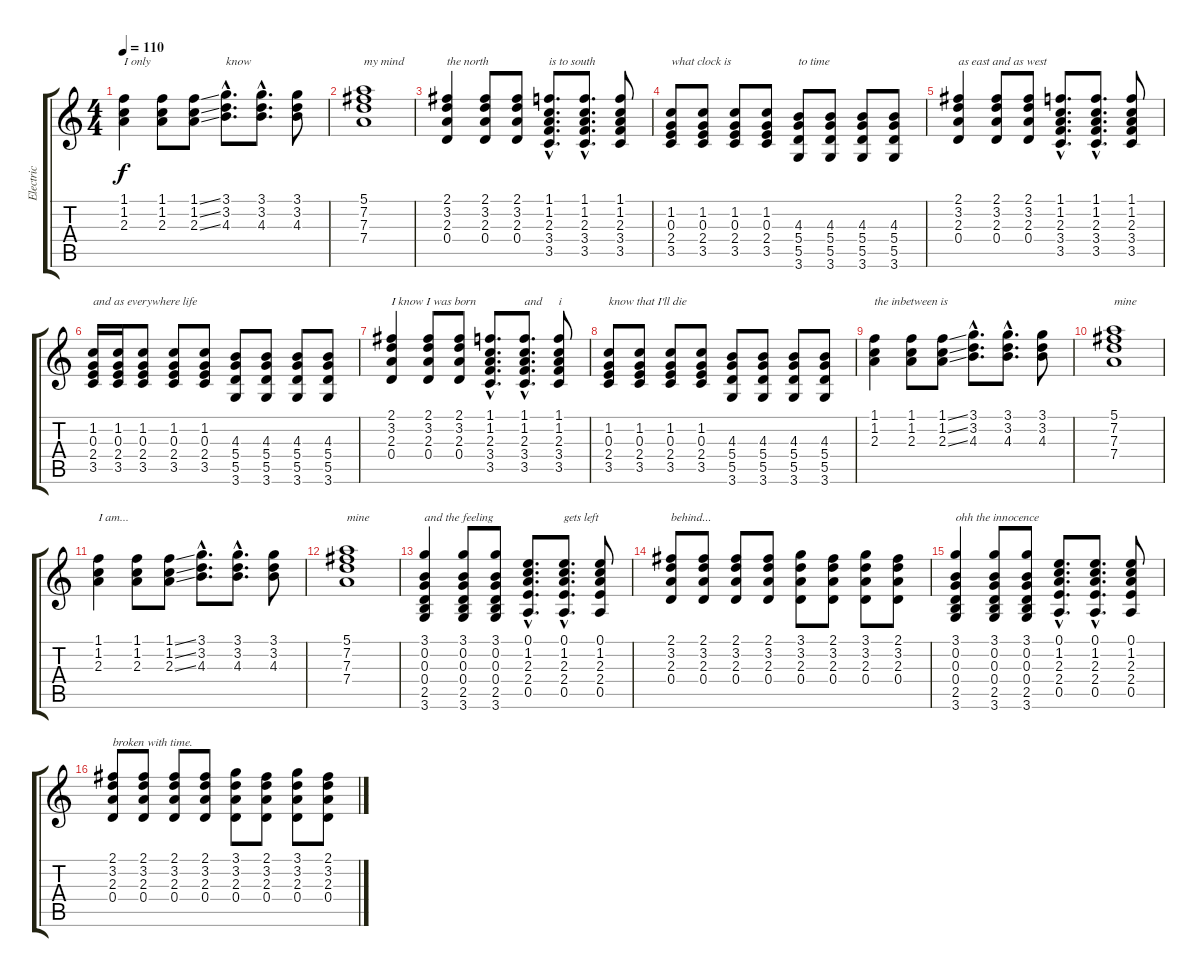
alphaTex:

\track ("Electric" "Electric") {instrument electricguitarjazz}
\staff {score tabs}
\tuning (E4 B3 G3 D3 A2 E2) {hide}
\ts (4 4)
\tempo 110
\clef g2
\ks c
(1.1 1.2 2.3).4{txt "I only" dy f} (1.1 1.2 2.3).8 (1.1{ss} 1.2{ss} 2.3{ss}).8 (3.1{hac} 3.2{hac} 4.3{hac}).8{d txt "know"} (3.1{hac} 3.2{hac} 4.3{hac}).8{d} (3.1 3.2 4.3).8 |
(5.1 7.2 7.3 7.4).1{txt "my mind"} |
(2.1 3.2 2.3 0.4).4{txt "the north"} (2.1 3.2 2.3 0.4).8 (2.1 3.2 2.3 0.4).8 (1.1{hac} 1.2{hac} 2.3{hac} 3.4{hac} 3.5{hac}).8{d txt "is to south"} (1.1{hac} 1.2{hac} 2.3{hac} 3.4{hac} 3.5{hac}).8{d} (1.1 1.2 2.3 3.4 3.5).8 |
(1.2 0.3 2.4 3.5).8{txt "what clock is"} (1.2 0.3 2.4 3.5).8 (1.2 0.3 2.4 3.5).8 (1.2 0.3 2.4 3.5).8 (4.3 5.4 5.5 3.6).8{txt "to time"} (4.3 5.4 5.5 3.6).8 (4.3 5.4 5.5 3.6).8 (4.3 5.4 5.5 3.6).8 |
(2.1 3.2 2.3 0.4).4{txt "as east and as west"} (2.1 3.2 2.3 0.4).8 (2.1 3.2 2.3 0.4).8 (1.1{hac} 1.2{hac} 2.3{hac} 3.4{hac} 3.5{hac}).8{d} (1.1{hac} 1.2{hac} 2.3{hac} 3.4{hac} 3.5{hac}).8{d} (1.1 1.2 2.3 3.4 3.5).8 |
(1.2 0.3 2.4 3.5).16{txt "and as everywhere life"} (1.2 0.3 2.4 3.5).16 (1.2 0.3 2.4 3.5).8 (1.2 0.3 2.4 3.5).8 (1.2 0.3 2.4 3.5).8 (4.3 5.4 5.5 3.6).8 (4.3 5.4 5.5 3.6).8 (4.3 5.4 5.5 3.6).8 (4.3 5.4 5.5 3.6).8 |
(2.1 3.2 2.3 0.4).4{txt "I know I was born"} (2.1 3.2 2.3 0.4).8 (2.1 3.2 2.3 0.4).8 (1.1{hac} 1.2{hac} 2.3{hac} 3.4{hac} 3.5{hac}).8{d} (1.1{hac} 1.2{hac} 2.3{hac} 3.4{hac} 3.5{hac}).8{d txt "and"} (1.1 1.2 2.3 3.4 3.5).8{txt "i"} |
(1.2 0.3 2.4 3.5).8{txt "know that I'll die"} (1.2 0.3 2.4 3.5).8 (1.2 0.3 2.4 3.5).8 (1.2 0.3 2.4 3.5).8 (4.3 5.4 5.5 3.6).8 (4.3 5.4 5.5 3.6).8 (4.3 5.4 5.5 3.6).8 (4.3 5.4 5.5 3.6).8 |
(1.1 1.2 2.3).4{txt "the inbetween is"} (1.1 1.2 2.3).8 (1.1{ss} 1.2{ss} 2.3{ss}).8 (3.1{hac} 3.2{hac} 4.3{hac}).8{d} (3.1{hac} 3.2{hac} 4.3{hac}).8{d} (3.1 3.2 4.3).8 |
(5.1 7.2 7.3 7.4).1{txt "mine"} |
(1.1 1.2 2.3).4{txt "I am..."} (1.1 1.2 2.3).8 (1.1{ss} 1.2{ss} 2.3{ss}).8 (3.1{hac} 3.2{hac} 4.3{hac}).8{d} (3.1{hac} 3.2{hac} 4.3{hac}).8{d} (3.1 3.2 4.3).8 |
(5.1 7.2 7.3 7.4).1{txt "mine"} |
(3.1 0.2 0.3 0.4 2.5 3.6).4{txt "and the feeling"} (3.1 0.2 0.3 0.4 2.5 3.6).8 (3.1 0.2 0.3 0.4 2.5 3.6).8 (0.1{hac} 1.2{hac} 2.3{hac} 2.4{hac} 0.5{hac}).8{d} (0.1{hac} 1.2{hac} 2.3{hac} 2.4{hac} 0.5{hac}).8{d txt "gets left"} (0.1 1.2 2.3 2.4 0.5).8 |
(2.1 3.2 2.3 0.4).8{txt "behind..."} (2.1 3.2 2.3 0.4).8 (2.1 3.2 2.3 0.4).8 (2.1 3.2 2.3 0.4).8 (3.1 3.2 2.3 0.4).8 (2.1 3.2 2.3 0.4).8 (3.1 3.2 2.3 0.4).8 (2.1 3.2 2.3 0.4).8 |
(3.1 0.2 0.3 0.4 2.5 3.6).4{txt "ohh the innocence"} (3.1 0.2 0.3 0.4 2.5 3.6).8 (3.1 0.2 0.3 0.4 2.5 3.6).8 (0.1{hac} 1.2{hac} 2.3{hac} 2.4{hac} 0.5{hac}).8{d} (0.1{hac} 1.2{hac} 2.3{hac} 2.4{hac} 0.5{hac}).8{d} (0.1 1.2 2.3 2.4 0.5).8 |
(2.1 3.2 2.3 0.4).8{txt "broken with time."} (2.1 3.2 2.3 0.4).8 (2.1 3.2 2.3 0.4).8 (2.1 3.2 2.3 0.4).8 (3.1 3.2 2.3 0.4).8 (2.1 3.2 2.3 0.4).8 (3.1 3.2 2.3 0.4).8 (2.1 3.2 2.3 0.4).8
